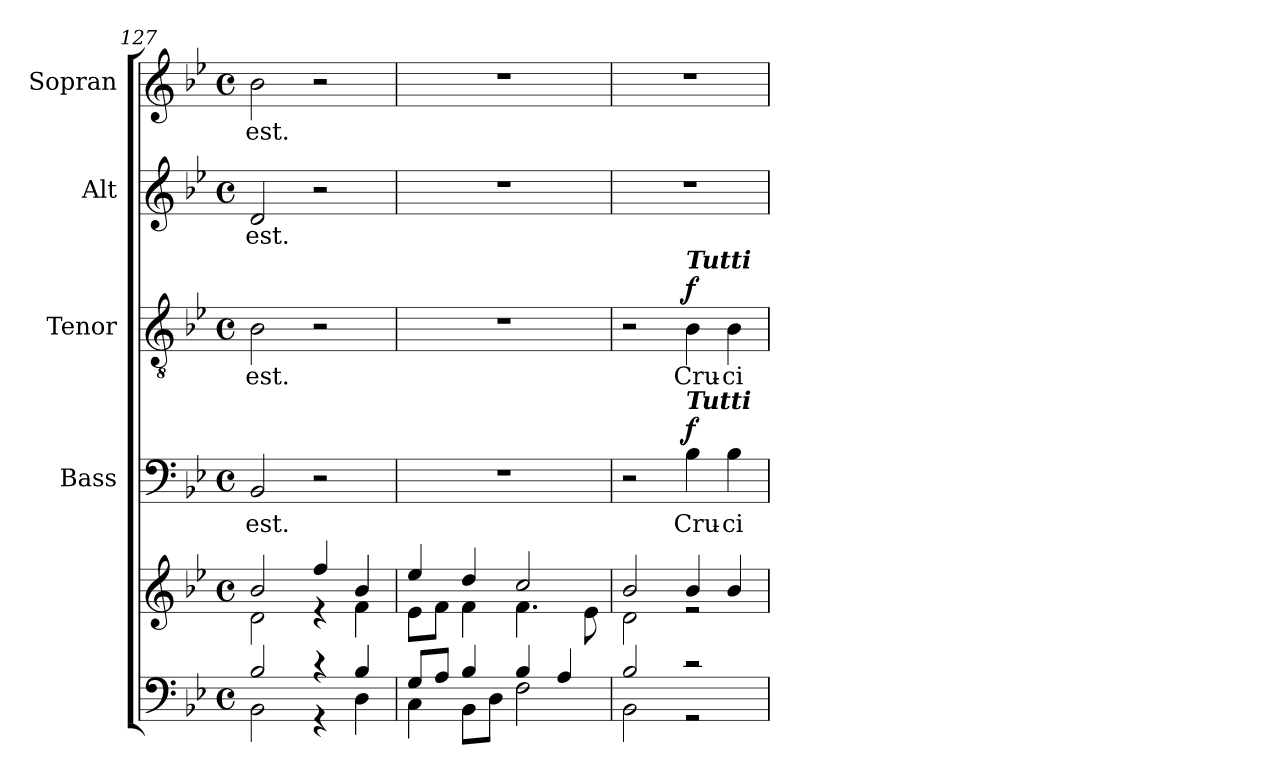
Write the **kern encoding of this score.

**kern	**kern	**kern	**text	**dynam	**kern	**text	**dynam	**kern	**text	**kern	**text
*part5	*part5	*part4	*part4	*part4	*part3	*part3	*part3	*part2	*part2	*part1	*part1
*staff6	*staff5	*staff4	*staff4	*staff4	*staff3	*staff3	*staff3	*staff2	*staff2	*staff1	*staff1
*	*	*I"Bass	*	*	*I"Tenor	*	*	*I"Alt	*	*I"Sopran	*
*	*	*I'B.	*	*	*I'T.	*	*	*I'A.	*	*I'S.	*
*clefF4	*clefG2	*clefF4	*	*	*clefGv2	*	*	*clefG2	*	*clefG2	*
*k[b-e-]	*k[b-e-]	*k[b-e-]	*	*	*k[b-e-]	*	*	*k[b-e-]	*	*k[b-e-]	*
*B-:	*B-:	*B-:	*	*	*B-:	*	*	*B-:	*	*B-:	*
*M4/4	*M4/4	*M4/4	*	*	*M4/4	*	*	*M4/4	*	*M4/4	*
*met(c)	*met(c)	*met(c)	*	*	*met(c)	*	*	*met(c)	*	*met(c)	*
=127	=127	=127	=127	=127	=127	=127	=127	=127	=127	=127	=127
*^	*^	*	*	*	*	*	*	*	*	*	*
!	!	!	!	!	!LO:LY:b	!	!	!LO:LY:b	!	!	!LO:LY:b	!	!LO:LY:b
2B-/	2BB-\	2b-/	2d\	2BB-/	est.	.	2B-\	est.	.	2d/	est.	2b-\	est.
4r	4r	4ff/	4re	2r	.	.	2r	.	.	2r	.	2r	.
4B-/	4D\	4b-/	4f\	.	.	.	.	.	.	.	.	.	.
=128	=128	=128	=128	=128	=128	=128	=128	=128	=128	=128	=128	=128	=128
8G/L	4C\	4ee-/	8e-\L	1r	.	.	1r	.	.	1r	.	1r	.
8A/J	.	.	8f\J	.	.	.	.	.	.	.	.	.	.
4B-/	8BB-\L	4dd/	4f\	.	.	.	.	.	.	.	.	.	.
.	8D\J	.	.	.	.	.	.	.	.	.	.	.	.
4B-/	2F\	2cc/	4.f\	.	.	.	.	.	.	.	.	.	.
4A/	.	.	.	.	.	.	.	.	.	.	.	.	.
.	.	.	8e-\	.	.	.	.	.	.	.	.	.	.
=129	=129	=129	=129	=129	=129	=129	=129	=129	=129	=129	=129	=129	=129
2B-/	2BB-\	2b-/	2d\	2r	.	.	2r	.	.	1r	.	1r	.
!	!	!	!	!	!	!	!LO:TX:a:Bi:t=Tutti	!	!	!	!	!	!
!	!	!	!	!LO:TX:a:Bi:t=Tutti	!	!	!	!	!	!	!	!	!
!	!	!	!	!	!LO:LY:b	!LO:DY:a	!	!LO:LY:b	!LO:DY:a	!	!	!	!
2r	2r	4b-/	2re	4B-\	Cru-	f	4B-\	Cru-	f	.	.	.	.
!	!	!	!	!	!LO:LY:b	!	!	!LO:LY:b	!	!	!	!	!
.	.	4b-/	.	4B-\	-ci-	.	4B-\	-ci-	.	.	.	.	.
*v	*v	*	*	*	*	*	*	*	*	*	*	*	*
*	*v	*v	*	*	*	*	*	*	*	*	*	*
=	=	=	=	=	=	=	=	=	=	=	=
*-	*-	*-	*-	*-	*-	*-	*-	*-	*-	*-	*-
